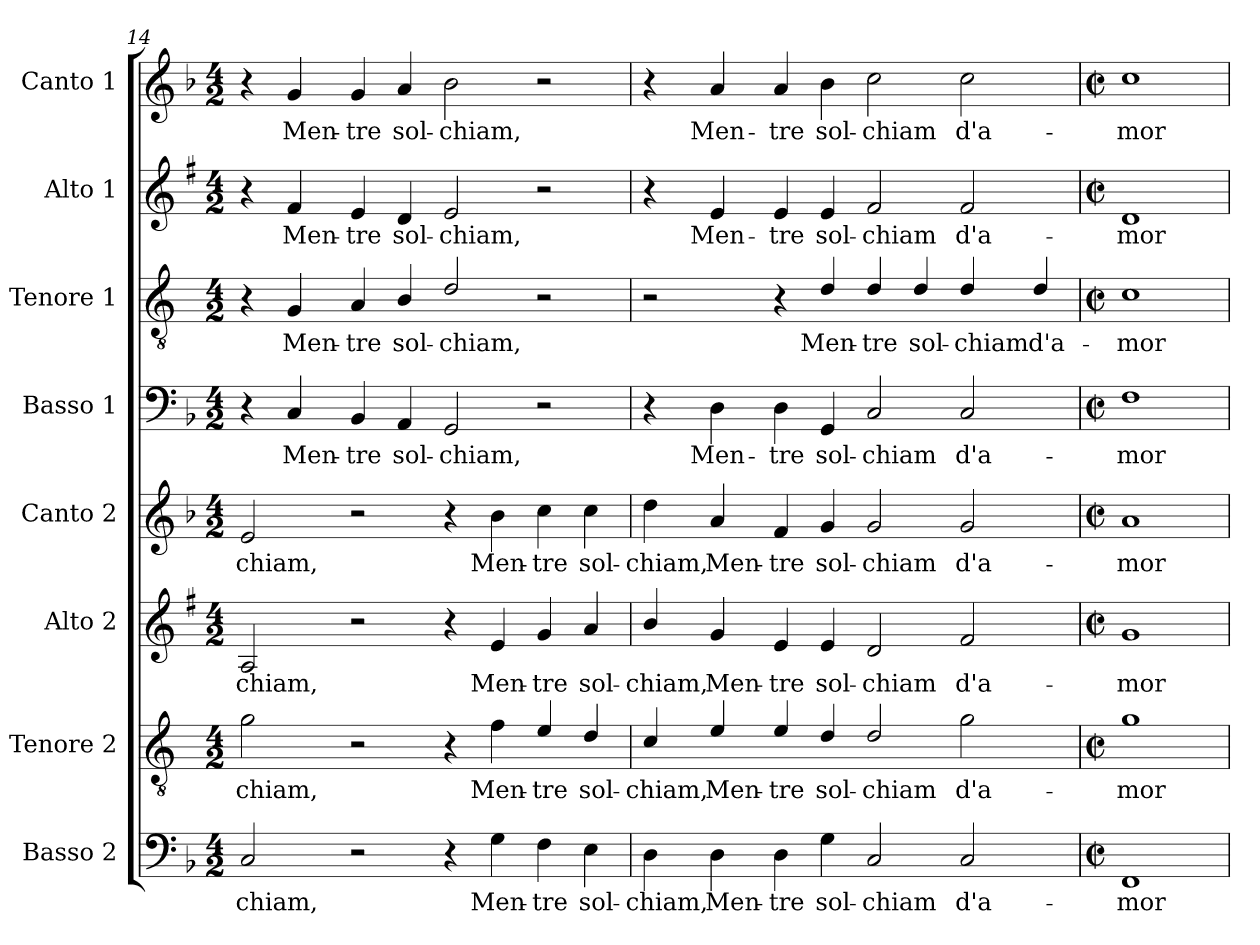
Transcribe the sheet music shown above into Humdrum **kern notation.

**kern	**text	**kern	**text	**kern	**text	**kern	**text	**kern	**text	**kern	**text	**kern	**text	**kern	**text
*part8	*part8	*part7	*part7	*part6	*part6	*part5	*part5	*part4	*part4	*part3	*part3	*part2	*part2	*part1	*part1
*staff8	*staff8	*staff7	*staff7	*staff6	*staff6	*staff5	*staff5	*staff4	*staff4	*staff3	*staff3	*staff2	*staff2	*staff1	*staff1
*I"Basso 2	*	*I"Tenore 2	*	*I"Alto 2	*	*I"Canto 2	*	*I"Basso 1	*	*I"Tenore 1	*	*I"Alto 1	*	*I"Canto 1	*
*I'B2	*	*I'T2	*	*I'A2	*	*I'C2	*	*I'B1	*	*I'T1	*	*I'A1	*	*I'C1	*
*clefF4	*	*clefGv2	*	*clefG2	*	*clefG2	*	*clefF4	*	*clefGv2	*	*clefG2	*	*clefG2	*
*	*	*ITrd4c7	*	*ITrd1c2	*	*	*	*	*	*ITrd4c7	*	*ITrd1c2	*	*	*
*k[b-]	*	*k[b-]	*	*k[b-]	*	*k[b-]	*	*k[b-]	*	*k[b-]	*	*k[b-]	*	*k[b-]	*
*F:	*	*F:	*	*F:	*	*F:	*	*F:	*	*F:	*	*F:	*	*F:	*
*M4/2	*	*M4/2	*	*M4/2	*	*M4/2	*	*M4/2	*	*M4/2	*	*M4/2	*	*M4/2	*
=14	=14	=14	=14	=14	=14	=14	=14	=14	=14	=14	=14	=14	=14	=14	=14
!	!LO:LY:b	!	!LO:LY:b	!	!LO:LY:b	!	!LO:LY:b	!	!	!	!	!	!	!	!
2C/	-chiam,	2c\	-chiam,	2G/	-chiam,	2e/	-chiam,	4r	.	4r	.	4r	.	4r	.
!	!	!	!	!	!	!	!	!	!LO:LY:b	!	!LO:LY:b	!	!LO:LY:b	!	!LO:LY:b
.	.	.	.	.	.	.	.	4C/	Men-	4C/	Men-	4e/	Men-	4g/	Men-
!	!	!	!	!	!	!	!	!	!LO:LY:b	!	!LO:LY:b	!	!LO:LY:b	!	!LO:LY:b
2r	.	2r	.	2r	.	2r	.	4BB-/	-tre	4D/	-tre	4d/	-tre	4g/	-tre
!	!	!	!	!	!	!	!	!	!LO:LY:b	!	!LO:LY:b	!	!LO:LY:b	!	!LO:LY:b
.	.	.	.	.	.	.	.	4AA/	sol-	4E/	sol-	4c/	sol-	4a/	sol-
!	!	!	!	!	!	!	!	!	!LO:LY:b	!	!LO:LY:b	!	!LO:LY:b	!	!LO:LY:b
4r	.	4r	.	4r	.	4r	.	2GG/	-chiam,	2G/	-chiam,	2d/	-chiam,	2b-\	-chiam,
!	!LO:LY:b	!	!LO:LY:b	!	!LO:LY:b	!	!LO:LY:b	!	!	!	!	!	!	!	!
4G\	Men-	4B-\	Men-	4d/	Men-	4b-\	Men-	.	.	.	.	.	.	.	.
!	!LO:LY:b	!	!LO:LY:b	!	!LO:LY:b	!	!LO:LY:b	!	!	!	!	!	!	!	!
4F\	-tre	4A/	-tre	4f/	-tre	4cc\	-tre	2r	.	2r	.	2r	.	2r	.
!	!LO:LY:b	!	!LO:LY:b	!	!LO:LY:b	!	!LO:LY:b	!	!	!	!	!	!	!	!
4E\	sol-	4G/	sol-	4g/	sol-	4cc\	sol-	.	.	.	.	.	.	.	.
!!LO:PB:g=z
=15	=15	=15	=15	=15	=15	=15	=15	=15	=15	=15	=15	=15	=15	=15	=15
!	!LO:LY:b	!	!LO:LY:b	!	!LO:LY:b	!	!LO:LY:b	!	!	!	!	!	!	!	!
4D\	-chiam,	4F/	-chiam,	4a/	-chiam,	4dd\	-chiam,	4r	.	2r	.	4r	.	4r	.
!	!LO:LY:b	!	!LO:LY:b	!	!LO:LY:b	!	!LO:LY:b	!	!LO:LY:b	!	!	!	!LO:LY:b	!	!LO:LY:b
4D\	Men-	4A/	Men-	4f/	Men-	4a/	Men-	4D\	Men-	.	.	4d/	Men-	4a/	Men-
!	!LO:LY:b	!	!LO:LY:b	!	!LO:LY:b	!	!LO:LY:b	!	!LO:LY:b	!	!	!	!LO:LY:b	!	!LO:LY:b
4D\	-tre	4A/	-tre	4d/	-tre	4f/	-tre	4D\	-tre	4r	.	4d/	-tre	4a/	-tre
!	!LO:LY:b	!	!LO:LY:b	!	!LO:LY:b	!	!LO:LY:b	!	!LO:LY:b	!	!LO:LY:b	!	!LO:LY:b	!	!LO:LY:b
4G\	sol-	4G/	sol-	4d/	sol-	4g/	sol-	4GG/	sol-	4G/	Men-	4d/	sol-	4b-\	sol-
!	!LO:LY:b	!	!LO:LY:b	!	!LO:LY:b	!	!LO:LY:b	!	!LO:LY:b	!	!LO:LY:b	!	!LO:LY:b	!	!LO:LY:b
2C/	-chiam	2G/	-chiam	2c/	-chiam	2g/	-chiam	2C/	-chiam	4G/	-tre	2e/	-chiam	2cc\	-chiam
!	!	!	!	!	!	!	!	!	!	!	!LO:LY:b	!	!	!	!
.	.	.	.	.	.	.	.	.	.	4G/	sol-	.	.	.	.
!	!LO:LY:b	!	!LO:LY:b	!	!LO:LY:b	!	!LO:LY:b	!	!LO:LY:b	!	!LO:LY:b	!	!LO:LY:b	!	!LO:LY:b
2C/	d'a-	2c\	d'a-	2e/	d'a-	2g/	d'a-	2C/	d'a-	4G/	-chiam	2e/	d'a-	2cc\	d'a-
!	!	!	!	!	!	!	!	!	!	!	!LO:LY:b	!	!	!	!
.	.	.	.	.	.	.	.	.	.	4G/	d'a-	.	.	.	.
=16	=16	=16	=16	=16	=16	=16	=16	=16	=16	=16	=16	=16	=16	=16	=16
*M2/2	*	*M2/2	*	*M2/2	*	*M2/2	*	*M2/2	*	*M2/2	*	*M2/2	*	*M2/2	*
*met(c|)	*	*met(c|)	*	*met(c|)	*	*met(c|)	*	*met(c|)	*	*met(c|)	*	*met(c|)	*	*met(c|)	*
!	!LO:LY:b	!	!LO:LY:b	!	!LO:LY:b	!	!LO:LY:b	!	!LO:LY:b	!	!LO:LY:b	!	!LO:LY:b	!	!LO:LY:b
1FF	-mor	1c	-mor	1f	-mor	1a	-mor	1F	-mor	1F	-mor	1c	-mor	1cc	-mor
=	=	=	=	=	=	=	=	=	=	=	=	=	=	=	=
*-	*-	*-	*-	*-	*-	*-	*-	*-	*-	*-	*-	*-	*-	*-	*-
